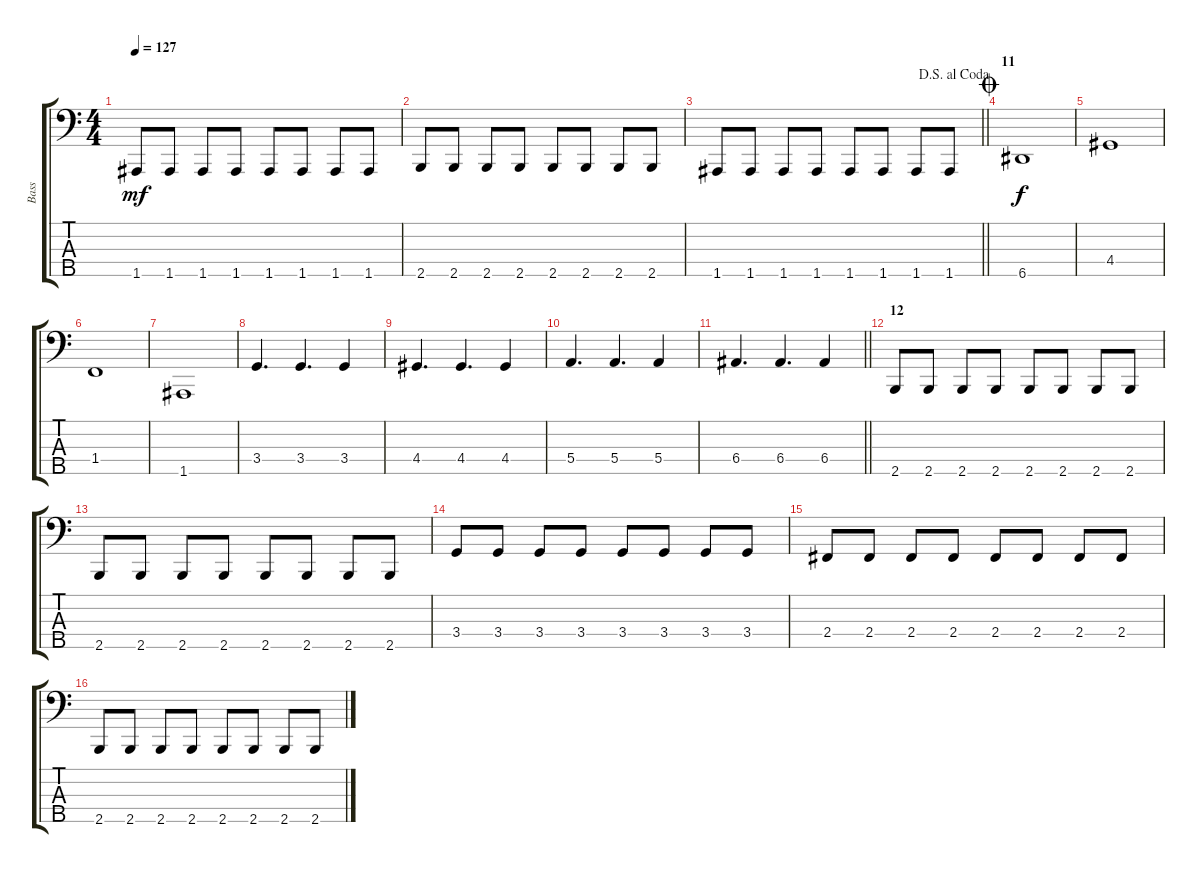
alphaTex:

\track ("Bass" "Bass") {instrument electricbassfinger}
\staff {score tabs}
\tuning (G2 D2 A1 E1 A0) {hide}
\ts (4 4)
\tempo 127
\clef f4
\ks c
1.5.8{dy mf} 1.5.8 1.5.8 1.5.8 1.5.8 1.5.8 1.5.8 1.5.8 |
2.5.8 2.5.8 2.5.8 2.5.8 2.5.8 2.5.8 2.5.8 2.5.8 |
\jump dalsegnoalcoda
\barLineRight lightlight
1.5.8 1.5.8 1.5.8 1.5.8 1.5.8 1.5.8 1.5.8 1.5.8 |
\section ("" "11")
\jump coda
6.5.1{dy f} |
4.4.1 |
1.4.1 |
1.5.1 |
3.4.4{d} 3.4.4{d} 3.4.4 |
4.4.4{d} 4.4.4{d} 4.4.4 |
5.4.4{d} 5.4.4{d} 5.4.4 |
\barLineRight lightlight
6.4.4{d} 6.4.4{d} 6.4.4 |
\section ("" "12")
2.5.8 2.5.8 2.5.8 2.5.8 2.5.8 2.5.8 2.5.8 2.5.8 |
2.5.8 2.5.8 2.5.8 2.5.8 2.5.8 2.5.8 2.5.8 2.5.8 |
3.4.8 3.4.8 3.4.8 3.4.8 3.4.8 3.4.8 3.4.8 3.4.8 |
2.4.8 2.4.8 2.4.8 2.4.8 2.4.8 2.4.8 2.4.8 2.4.8 |
2.5.8 2.5.8 2.5.8 2.5.8 2.5.8 2.5.8 2.5.8 2.5.8
